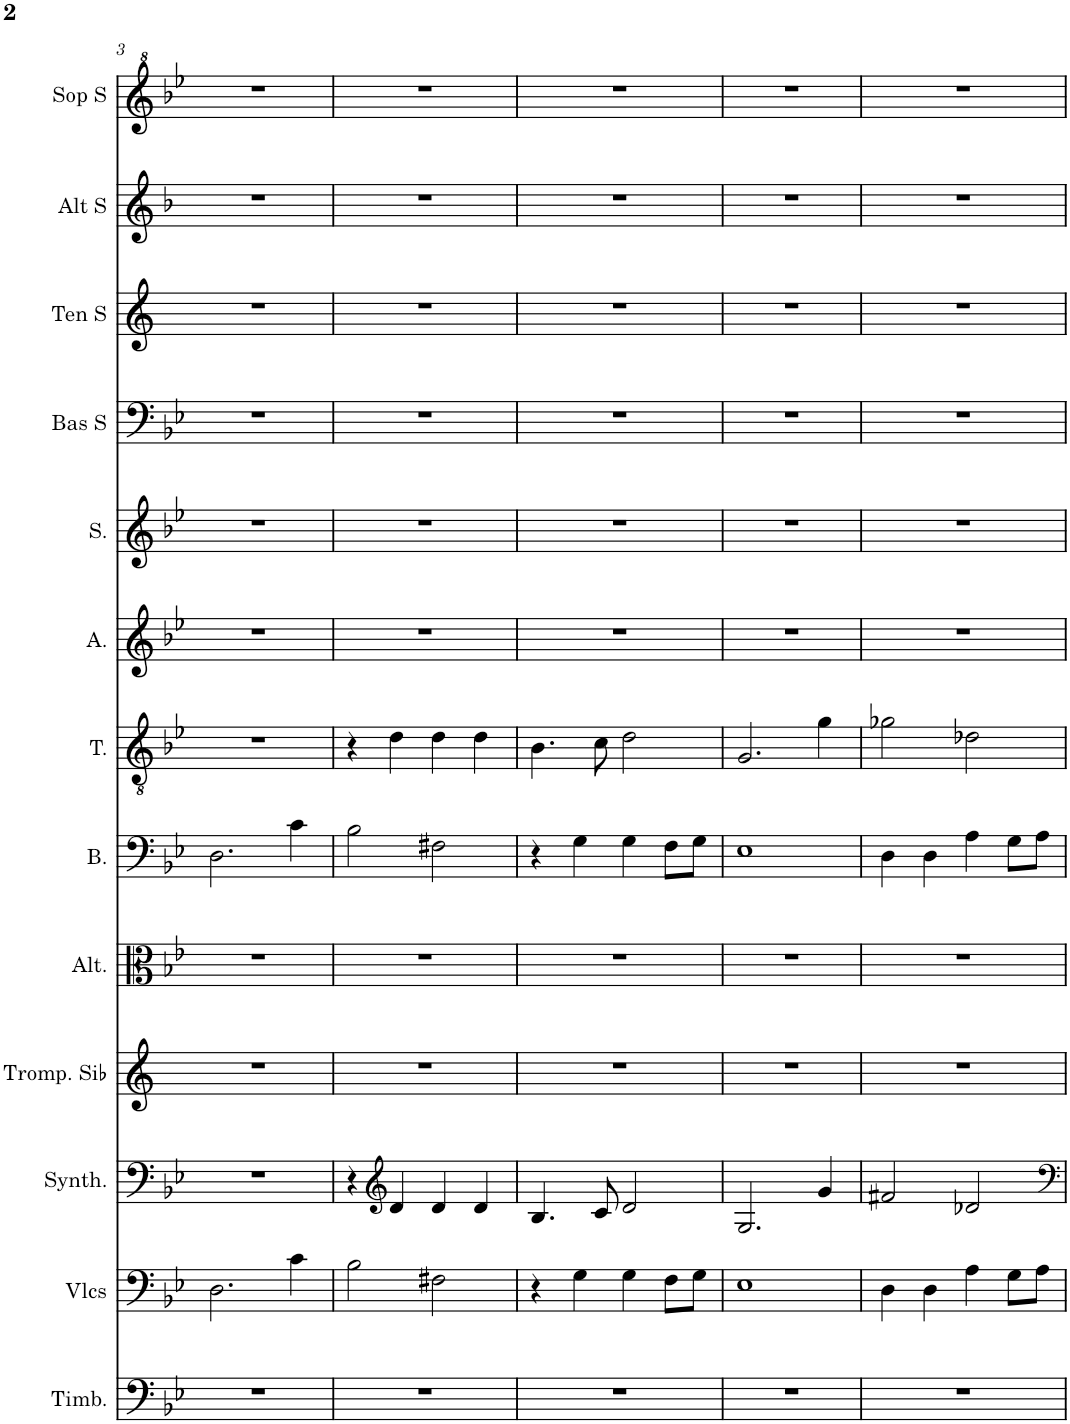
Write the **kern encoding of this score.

**kern	**kern	**kern	**kern	**kern	**kern	**kern	**kern	**kern	**kern	**kern	**kern	**kern
*part13	*part12	*part11	*part10	*part9	*part8	*part7	*part6	*part5	*part4	*part3	*part2	*part1
*staff13	*staff12	*staff11	*staff10	*staff9	*staff8	*staff7	*staff6	*staff5	*staff4	*staff3	*staff2	*staff1
*I"Timbales, Staff-1	*I"Violoncelles, D'Bass/Strings, etc	*I"Synthétiseur d'instruments à cordes, Synth strings, etc	*I"Trompette en Sib, Synth strings 2	*I"Altos, 1st violins	*I"Basse	*I"Ténor	*I"Alto	*I"Soprano	*I"Basse Solo	*I"Tenor Solo	*I"Alto Solo	*I"Soprano Solo
*I'Timb.	*I'Vlcs	*I'Synth.	*I'Tromp. Sib	*I'Alt.	*I'B.	*I'T.	*I'A.	*I'S.	*I'Bas S	*I'Ten S	*I'Alt S	*I'Sop S
!!LO:PB:g=z
*clefF4	*clefF4	*clefF4	*clefG2	*clefC3	*clefF4	*clefGv2	*clefG2	*clefG2	*clefF4	*clefG2	*clefG2	*clefG^2
*	*	*	*Trd1c2	*	*	*	*	*	*	*Trd8c14	*Trd4c7	*
*k[b-e-]	*k[b-e-]	*k[b-e-]	*k[]	*k[b-e-]	*k[b-e-]	*k[b-e-]	*k[b-e-]	*k[b-e-]	*k[b-e-]	*k[]	*k[b-]	*k[b-e-]
*M2/2	*M2/2	*M2/2	*M2/2	*M2/2	*M2/2	*M2/2	*M2/2	*M2/2	*M2/2	*M2/2	*M2/2	*M2/2
*met(c|)	*met(c|)	*met(c|)	*met(c|)	*met(c|)	*met(c|)	*met(c|)	*met(c|)	*met(c|)	*met(c|)	*met(c|)	*met(c|)	*met(c|)
=3	=3	=3	=3	=3	=3	=3	=3	=3	=3	=3	=3	=3
1r	2.D\	1r	1r	1r	2.D\	1r	1r	1r	1r	1r	1r	1r
.	4c\	.	.	.	4c\	.	.	.	.	.	.	.
=4	=4	=4	=4	=4	=4	=4	=4	=4	=4	=4	=4	=4
1r	2B-\	4r	1r	1r	2B-\	4r	1r	1r	1r	1r	1r	1r
*	*	*clefG2	*	*	*	*	*	*	*	*	*	*
.	.	4d/	.	.	.	4d\	.	.	.	.	.	.
.	2F#X\	4d/	.	.	2F#X\	4d\	.	.	.	.	.	.
.	.	4d/	.	.	.	4d\	.	.	.	.	.	.
=5	=5	=5	=5	=5	=5	=5	=5	=5	=5	=5	=5	=5
1r	4r	4.B-/	1r	1r	4r	4.B-\	1r	1r	1r	1r	1r	1r
.	4G\	.	.	.	4G\	.	.	.	.	.	.	.
.	.	8c/	.	.	.	8c\	.	.	.	.	.	.
.	4G\	2d/	.	.	4G\	2d\	.	.	.	.	.	.
.	8F\L	.	.	.	8F\L	.	.	.	.	.	.	.
.	8G\J	.	.	.	8G\J	.	.	.	.	.	.	.
=6	=6	=6	=6	=6	=6	=6	=6	=6	=6	=6	=6	=6
1r	1E-	2.G/	1r	1r	1E-	2.G/	1r	1r	1r	1r	1r	1r
.	.	4g/	.	.	.	4g\	.	.	.	.	.	.
=7	=7	=7	=7	=7	=7	=7	=7	=7	=7	=7	=7	=7
1r	4D\	2f#X/	1r	1r	4D\	2g-X\	1r	1r	1r	1r	1r	1r
.	4D\	.	.	.	4D\	.	.	.	.	.	.	.
.	4A\	2d-X/	.	.	4A\	2d-X\	.	.	.	.	.	.
.	8G\L	.	.	.	8G\L	.	.	.	.	.	.	.
.	8A\J	.	.	.	8A\J	.	.	.	.	.	.	.
=	=	=	=	=	=	=	=	=	=	=	=	=
*-	*-	*-	*-	*-	*-	*-	*-	*-	*-	*-	*-	*-
